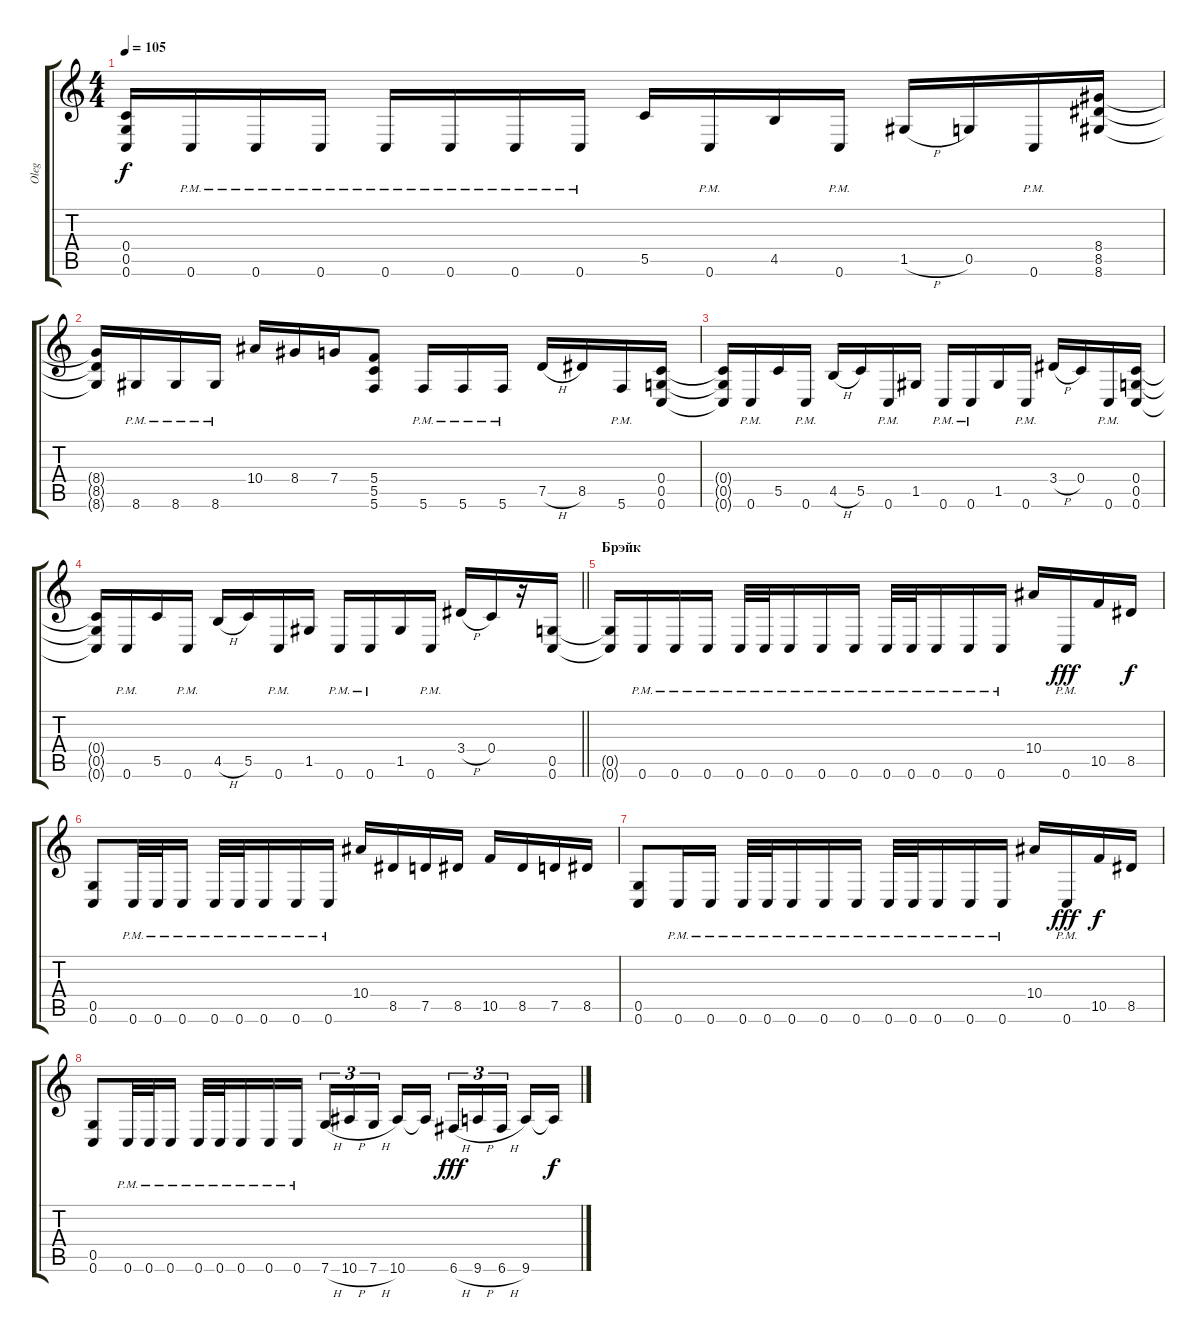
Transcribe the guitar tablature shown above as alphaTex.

\track ("Oleg" "Oleg") {instrument distortionguitar}
\staff {score tabs}
\tuning (D4 A3 F3 C3 G2 C2) {hide}
\ts (4 4)
\tempo 105
\clef g2
\ks c
(0.4{t} 0.5{t} 0.6{t}).16{dy f} 0.6{pm}.16 0.6{pm}.16 0.6{pm}.16 0.6{pm}.16 0.6{pm}.16 0.6{pm}.16 0.6{pm}.16 5.5.16 0.6{pm}.16 4.5.16 0.6{pm}.16 1.5{h}.16 0.5.16 0.6{pm}.16 (8.4 8.5 8.6).16 |
(8.4{t} 8.5{t} 8.6{t}).16 8.6{pm}.16 8.6{pm}.16 8.6{pm}.16 10.4.16 8.4.16 7.4.16 (5.4 5.5 5.6).8 5.6{pm}.16 5.6{pm}.16 5.6{pm}.16 7.5{h}.16 8.5.16 5.6{pm}.16 (0.4 0.5 0.6).16 |
(0.4{t} 0.5{t} 0.6{t}).16 0.6{pm}.16 5.5.16 0.6{pm}.16 4.5{h}.16 5.5.16 0.6{pm}.16 1.5.16 0.6{pm}.16 0.6{pm}.16 1.5.16 0.6{pm}.16 3.4{h}.16 0.4.16 0.6{pm}.16 (0.4 0.5 0.6).16 |
\barLineRight lightlight
(0.4{t} 0.5{t} 0.6{t}).16 0.6{pm}.16 5.5.16 0.6{pm}.16 4.5{h}.16 5.5.16 0.6{pm}.16 1.5.16 0.6{pm}.16 0.6{pm}.16 1.5.16 0.6{pm}.16 3.4{h}.16 0.4.16 r.16 (0.5 0.6).16 |
\section ("" "Брэйк")
(0.5{t} 0.6{t}).16 0.6{pm}.16 0.6{pm}.16 0.6{pm}.16 0.6{pm}.32 0.6{pm}.32 0.6{pm}.16 0.6{pm}.16 0.6{pm}.16 0.6{pm}.32 0.6{pm}.32 0.6{pm}.16 0.6{pm}.16 0.6{pm}.16 10.4.16 0.6{pm}.16{dy fff} 10.5.16 8.5.16{dy f} |
(0.5 0.6).8 0.6{pm}.32 0.6{pm}.32 0.6{pm}.16 0.6{pm}.32 0.6{pm}.32 0.6{pm}.16 0.6{pm}.16 0.6{pm}.16 10.4.16 8.5.16 7.5.16 8.5.16 10.5.16 8.5.16 7.5.16 8.5.16 |
(0.5 0.6).8 0.6{pm}.16 0.6{pm}.16 0.6{pm}.32 0.6{pm}.32 0.6{pm}.16 0.6{pm}.16 0.6{pm}.16 0.6{pm}.32 0.6{pm}.32 0.6{pm}.16 0.6{pm}.16 0.6{pm}.16 10.4.16 0.6{pm}.16{dy fff} 10.5.16{dy f} 8.5.16 |
(0.5 0.6).8 0.6{pm}.32 0.6{pm}.32 0.6{pm}.16 0.6{pm}.32 0.6{pm}.32 0.6{pm}.16 0.6{pm}.16 0.6{pm}.16 7.6{h}.16{tu (3 2)} 10.6{h}.16{tu (3 2)} 7.6{h}.16{tu (3 2) beam splitsecondary} 10.6.16 10.6{t}.16 6.6{h}.16{tu (3 2) dy fff} 9.6{h}.16{tu (3 2)} 6.6{h}.16{tu (3 2) beam splitsecondary} 9.6.16 9.6{t}.16{dy f}
